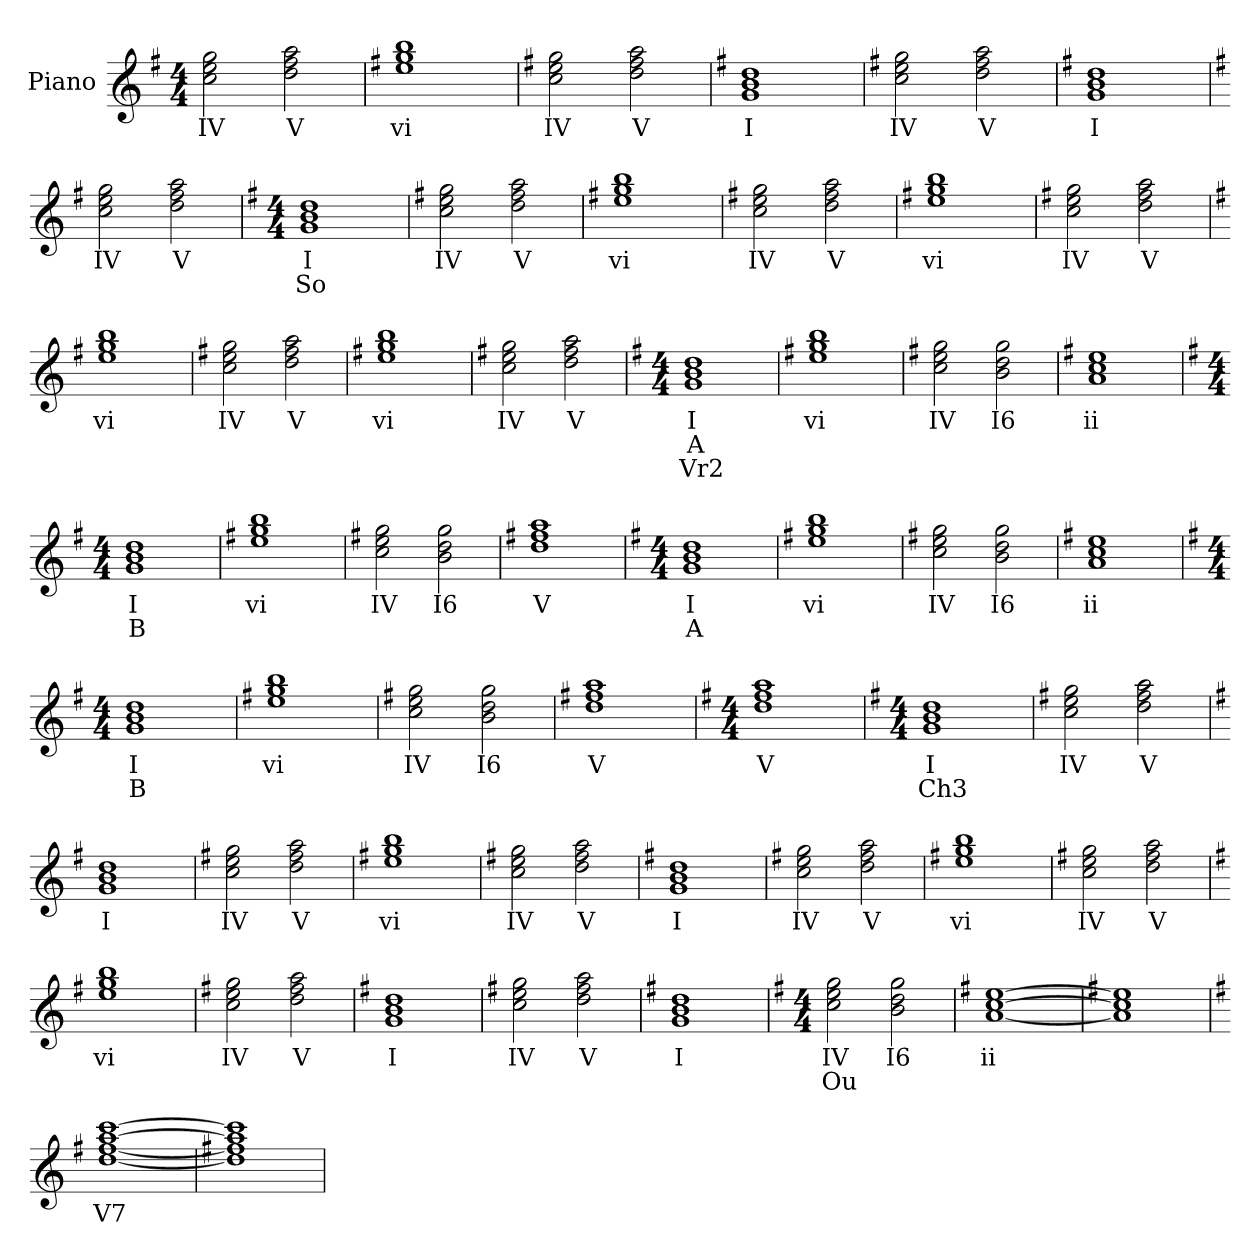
**kern	**text	**text	**text
*part1	*part1	*part1	*part1
*staff1	*staff1	*staff1	*staff1
*I"Piano	*	*	*
*I'Pno	*	*	*
*k[f#]	*	*	*
*G:	*	*	*
*M4/4	*	*	*
=	=	=	=
2cc 2ee 2gg	IV	.	.
2dd 2ff# 2aa	V	.	.
=	=	=	=
*k[f#]	*	*	*
*G:	*	*	*
1ee 1gg 1bb	vi	.	.
=	=	=	=
*k[f#]	*	*	*
*G:	*	*	*
2cc 2ee 2gg	IV	.	.
2dd 2ff# 2aa	V	.	.
=	=	=	=
*k[f#]	*	*	*
*G:	*	*	*
1g 1b 1dd	I	.	.
=	=	=	=
*k[f#]	*	*	*
*G:	*	*	*
2cc 2ee 2gg	IV	.	.
2dd 2ff# 2aa	V	.	.
=	=	=	=
*k[f#]	*	*	*
*G:	*	*	*
1g 1b 1dd	I	.	.
=	=	=	=
*k[f#]	*	*	*
*G:	*	*	*
2cc 2ee 2gg	IV	.	.
2dd 2ff# 2aa	V	.	.
=	=	=	=
*k[f#]	*	*	*
*G:	*	*	*
*M4/4	*	*	*
1g 1b 1dd	I	So	.
=	=	=	=
*k[f#]	*	*	*
*G:	*	*	*
2cc 2ee 2gg	IV	.	.
2dd 2ff# 2aa	V	.	.
=	=	=	=
*k[f#]	*	*	*
*G:	*	*	*
1ee 1gg 1bb	vi	.	.
=	=	=	=
*k[f#]	*	*	*
*G:	*	*	*
2cc 2ee 2gg	IV	.	.
2dd 2ff# 2aa	V	.	.
=	=	=	=
*k[f#]	*	*	*
*G:	*	*	*
1ee 1gg 1bb	vi	.	.
=	=	=	=
*k[f#]	*	*	*
*G:	*	*	*
2cc 2ee 2gg	IV	.	.
2dd 2ff# 2aa	V	.	.
=	=	=	=
*k[f#]	*	*	*
*G:	*	*	*
1ee 1gg 1bb	vi	.	.
=	=	=	=
*k[f#]	*	*	*
*G:	*	*	*
2cc 2ee 2gg	IV	.	.
2dd 2ff# 2aa	V	.	.
=	=	=	=
*k[f#]	*	*	*
*G:	*	*	*
1ee 1gg 1bb	vi	.	.
=	=	=	=
*k[f#]	*	*	*
*G:	*	*	*
2cc 2ee 2gg	IV	.	.
2dd 2ff# 2aa	V	.	.
=	=	=	=
*k[f#]	*	*	*
*G:	*	*	*
*M4/4	*	*	*
1g 1b 1dd	I	A	Vr2
=	=	=	=
*k[f#]	*	*	*
*G:	*	*	*
1ee 1gg 1bb	vi	.	.
=	=	=	=
*k[f#]	*	*	*
*G:	*	*	*
2cc 2ee 2gg	IV	.	.
2b 2dd 2gg	I6	.	.
=	=	=	=
*k[f#]	*	*	*
*G:	*	*	*
1a 1cc 1ee	ii	.	.
=	=	=	=
*k[f#]	*	*	*
*G:	*	*	*
*M4/4	*	*	*
1g 1b 1dd	I	B	.
=	=	=	=
*k[f#]	*	*	*
*G:	*	*	*
1ee 1gg 1bb	vi	.	.
=	=	=	=
*k[f#]	*	*	*
*G:	*	*	*
2cc 2ee 2gg	IV	.	.
2b 2dd 2gg	I6	.	.
=	=	=	=
*k[f#]	*	*	*
*G:	*	*	*
1dd 1ff# 1aa	V	.	.
=	=	=	=
*k[f#]	*	*	*
*G:	*	*	*
*M4/4	*	*	*
1g 1b 1dd	I	A	.
=	=	=	=
*k[f#]	*	*	*
*G:	*	*	*
1ee 1gg 1bb	vi	.	.
=	=	=	=
*k[f#]	*	*	*
*G:	*	*	*
2cc 2ee 2gg	IV	.	.
2b 2dd 2gg	I6	.	.
=	=	=	=
*k[f#]	*	*	*
*G:	*	*	*
1a 1cc 1ee	ii	.	.
=	=	=	=
*k[f#]	*	*	*
*G:	*	*	*
*M4/4	*	*	*
1g 1b 1dd	I	B	.
=	=	=	=
*k[f#]	*	*	*
*G:	*	*	*
1ee 1gg 1bb	vi	.	.
=	=	=	=
*k[f#]	*	*	*
*G:	*	*	*
2cc 2ee 2gg	IV	.	.
2b 2dd 2gg	I6	.	.
=	=	=	=
*k[f#]	*	*	*
*G:	*	*	*
1dd 1ff# 1aa	V	.	.
=	=	=	=
*k[f#]	*	*	*
*G:	*	*	*
*M4/4	*	*	*
1dd 1ff# 1aa	V	.	.
=	=	=	=
*k[f#]	*	*	*
*G:	*	*	*
*M4/4	*	*	*
1g 1b 1dd	I	Ch3	.
=	=	=	=
*k[f#]	*	*	*
*G:	*	*	*
2cc 2ee 2gg	IV	.	.
2dd 2ff# 2aa	V	.	.
=	=	=	=
*k[f#]	*	*	*
*G:	*	*	*
1g 1b 1dd	I	.	.
=	=	=	=
*k[f#]	*	*	*
*G:	*	*	*
2cc 2ee 2gg	IV	.	.
2dd 2ff# 2aa	V	.	.
=	=	=	=
*k[f#]	*	*	*
*G:	*	*	*
1ee 1gg 1bb	vi	.	.
=	=	=	=
*k[f#]	*	*	*
*G:	*	*	*
2cc 2ee 2gg	IV	.	.
2dd 2ff# 2aa	V	.	.
=	=	=	=
*k[f#]	*	*	*
*G:	*	*	*
1g 1b 1dd	I	.	.
=	=	=	=
*k[f#]	*	*	*
*G:	*	*	*
2cc 2ee 2gg	IV	.	.
2dd 2ff# 2aa	V	.	.
=	=	=	=
*k[f#]	*	*	*
*G:	*	*	*
1ee 1gg 1bb	vi	.	.
=	=	=	=
*k[f#]	*	*	*
*G:	*	*	*
2cc 2ee 2gg	IV	.	.
2dd 2ff# 2aa	V	.	.
=	=	=	=
*k[f#]	*	*	*
*G:	*	*	*
1ee 1gg 1bb	vi	.	.
=	=	=	=
*k[f#]	*	*	*
*G:	*	*	*
2cc 2ee 2gg	IV	.	.
2dd 2ff# 2aa	V	.	.
=	=	=	=
*k[f#]	*	*	*
*G:	*	*	*
1g 1b 1dd	I	.	.
=	=	=	=
*k[f#]	*	*	*
*G:	*	*	*
2cc 2ee 2gg	IV	.	.
2dd 2ff# 2aa	V	.	.
=	=	=	=
*k[f#]	*	*	*
*G:	*	*	*
1g 1b 1dd	I	.	.
=	=	=	=
*k[f#]	*	*	*
*G:	*	*	*
*M4/4	*	*	*
2cc 2ee 2gg	IV	Ou	.
2b 2dd 2gg	I6	.	.
=	=	=	=
*k[f#]	*	*	*
*G:	*	*	*
[1a [1cc [1ee	ii	.	.
=	=	=	=
*k[f#]	*	*	*
*G:	*	*	*
1a] 1cc] 1ee]	.	.	.
=	=	=	=
*k[f#]	*	*	*
*G:	*	*	*
[1dd [1ff# [1aa [1ccc	V7	.	.
=	=	=	=
*k[f#]	*	*	*
*G:	*	*	*
1dd] 1ff#] 1aa] 1ccc]	.	.	.
=	=	=	=
*-	*-	*-	*-
